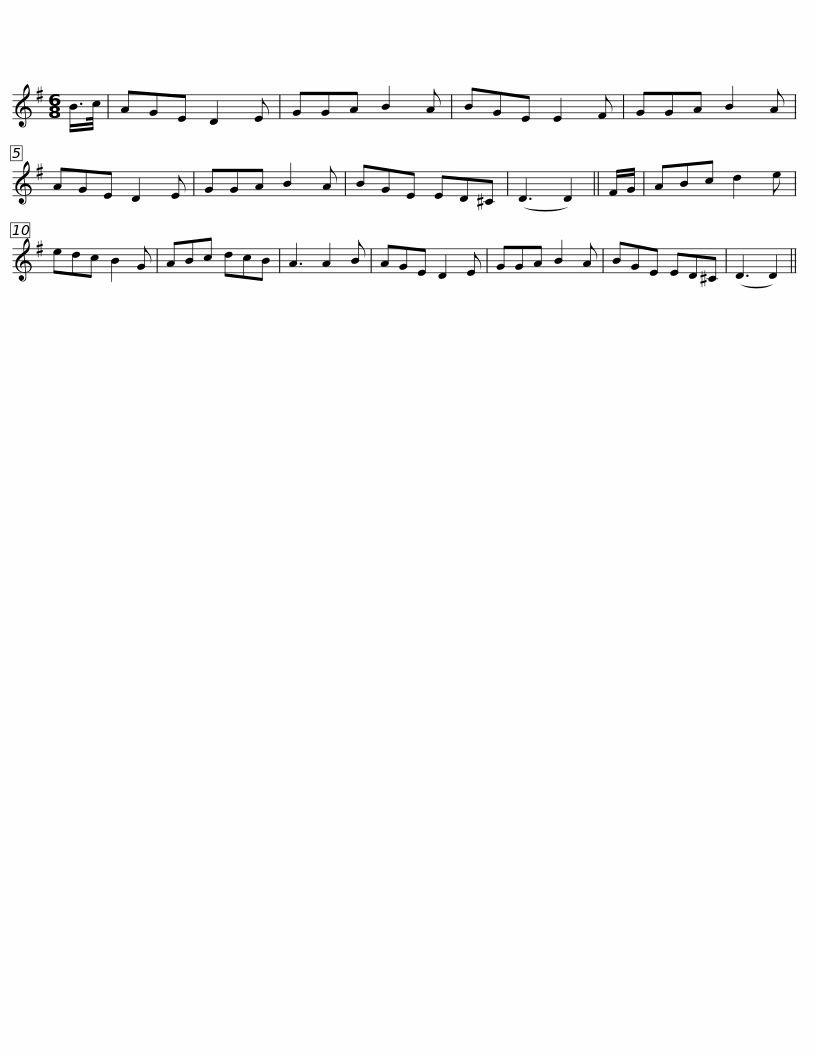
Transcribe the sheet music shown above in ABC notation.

X:1
L:1/8
M:6/8
I:linebreak $
K:G
V:1 treble
V:1
 B/>c/ | AGE D2 E | GGA B2 A | BGE E2 F | GGA B2 A | %5
 AGE D2 E | GGA B2 A | BGE ED^C |$ (D3 D2) || F/G/ | %10
 ABc d2 e | edc B2 G | ABc dcB | A3 A2 B | AGE D2 E | %15
 GGA B2 A | BGE ED^C |$ (D3 D2) || %18
